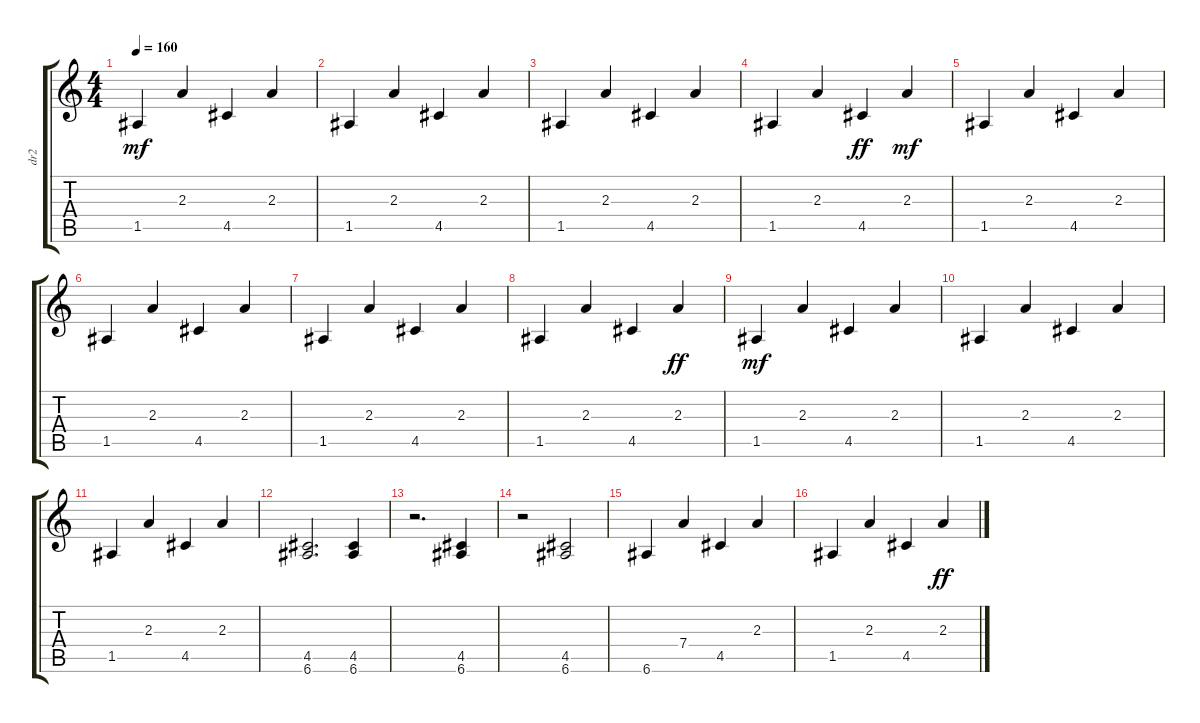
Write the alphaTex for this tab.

\track ("dr2" "dr2") {instrument acousticguitarsteel}
\staff {score tabs}
\tuning (E4 B3 G3 D3 A2 E2) {hide}
\ts (4 4)
\tempo 160
\clef g2
\ks c
1.5.4{dy mf} 2.3.4 4.5.4 2.3.4 |
1.5.4 2.3.4 4.5.4 2.3.4 |
1.5.4 2.3.4 4.5.4 2.3.4 |
1.5.4 2.3.4 4.5.4{dy ff} 2.3.4{dy mf} |
1.5.4 2.3.4 4.5.4 2.3.4 |
1.5.4 2.3.4 4.5.4 2.3.4 |
1.5.4 2.3.4 4.5.4 2.3.4 |
1.5.4 2.3.4 4.5.4 2.3.4{dy ff} |
1.5.4{dy mf} 2.3.4 4.5.4 2.3.4 |
1.5.4 2.3.4 4.5.4 2.3.4 |
1.5.4 2.3.4 4.5.4 2.3.4 |
(4.5 6.6).2{d} (4.5 6.6).4 |
r.2{d} (4.5 6.6).4 |
r.2 (4.5 6.6).2 |
6.6.4 7.4.4 4.5.4 2.3.4 |
1.5.4 2.3.4 4.5.4 2.3.4{dy ff}
